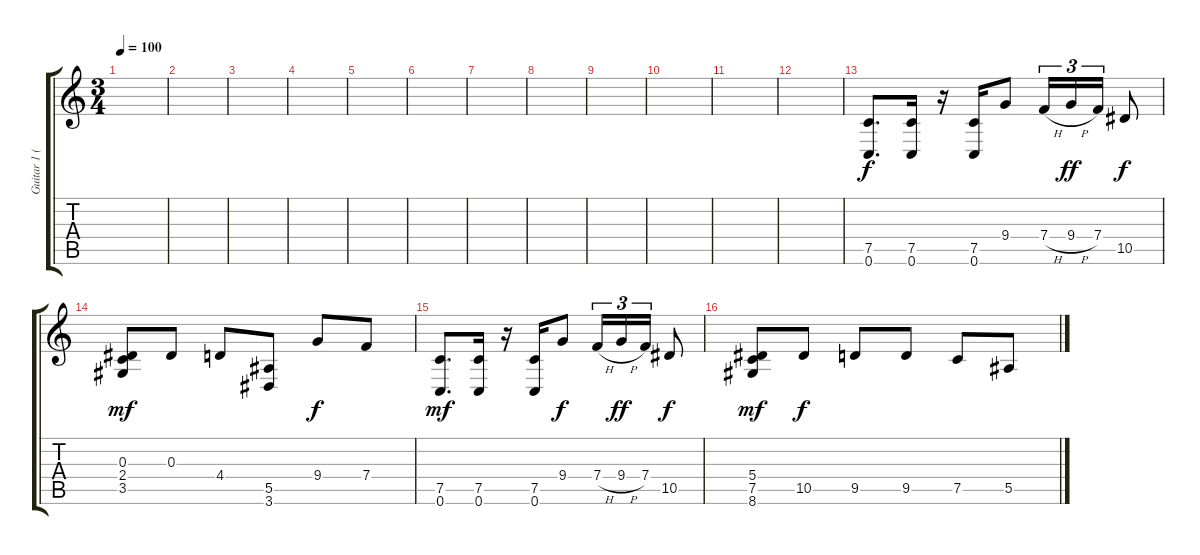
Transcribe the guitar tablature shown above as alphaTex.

\track ("Guitar 1 (Lead)" "Guitar 1 (") {instrument distortionguitar}
\staff {score tabs}
\tuning (C4 G3 Eb3 Bb2 F2 C2) {hide}
\ts (3 4)
\tempo 100
\clef g2
\ks c
|
|
|
|
|
|
|
|
|
|
|
|
(7.5 0.6).8{d} (7.5 0.6).16 r.16 (7.5 0.6).16 9.4.8{dy f} 7.4{h}.16{tu (3 2)} 9.4{h}.16{tu (3 2) dy ff} 7.4.16{tu (3 2)} 10.5.8{dy f} |
(0.3 2.4 3.5).8{dy mf} 0.3.8 4.4.8 (5.5 3.6).8 9.4.8{dy f} 7.4.8 |
(7.5 0.6).8{d dy mf} (7.5 0.6).16 r.16 (7.5 0.6).16 9.4.8{dy f} 7.4{h}.16{tu (3 2)} 9.4{h}.16{tu (3 2) dy ff} 7.4.16{tu (3 2)} 10.5.8{dy f} |
(5.4 7.5 8.6).8{dy mf} 10.5.8{dy f} 9.5.8 9.5.8 7.5.8 5.5.8
